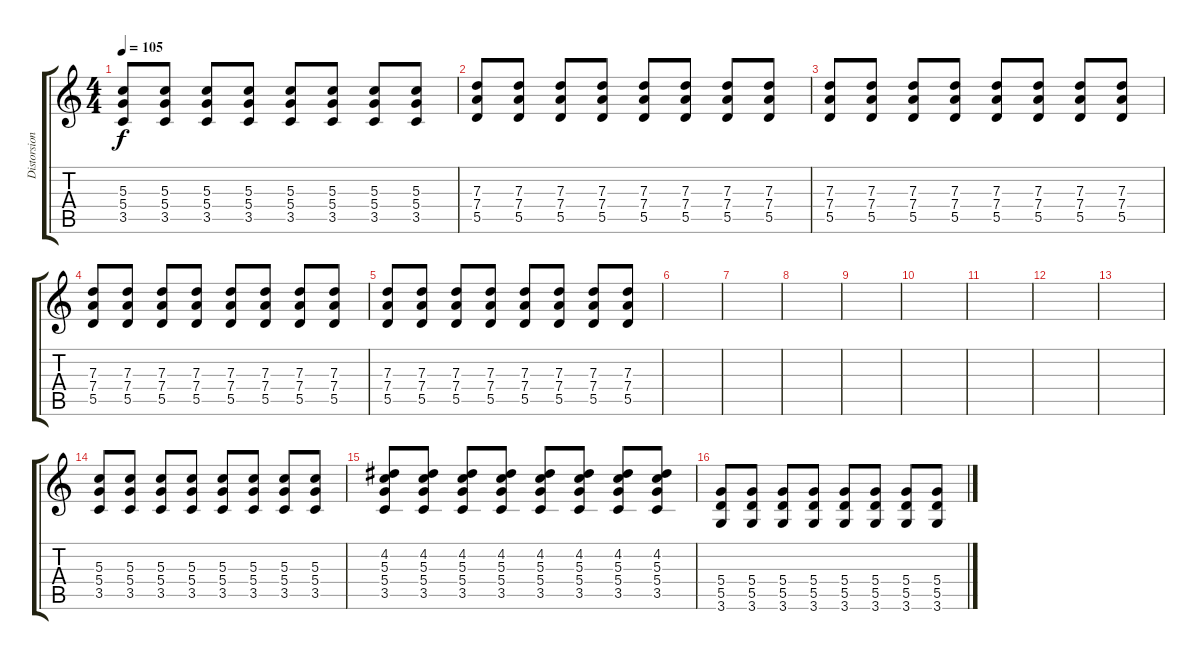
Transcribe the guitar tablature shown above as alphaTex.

\track ("Distorsion Guitar 1" "Distorsion") {instrument distortionguitar}
\staff {score tabs}
\tuning (E4 B3 G3 D3 A2 E2) {hide}
\ts (4 4)
\tempo 105
\clef g2
\ks c
(5.3 5.4 3.5).8{dy f} (5.3 5.4 3.5).8 (5.3 5.4 3.5).8 (5.3 5.4 3.5).8 (5.3 5.4 3.5).8 (5.3 5.4 3.5).8 (5.3 5.4 3.5).8 (5.3 5.4 3.5).8 |
(7.3 7.4 5.5).8 (7.3 7.4 5.5).8 (7.3 7.4 5.5).8 (7.3 7.4 5.5).8 (7.3 7.4 5.5).8 (7.3 7.4 5.5).8 (7.3 7.4 5.5).8 (7.3 7.4 5.5).8 |
(7.3 7.4 5.5).8 (7.3 7.4 5.5).8 (7.3 7.4 5.5).8 (7.3 7.4 5.5).8 (7.3 7.4 5.5).8 (7.3 7.4 5.5).8 (7.3 7.4 5.5).8 (7.3 7.4 5.5).8 |
(7.3 7.4 5.5).8 (7.3 7.4 5.5).8 (7.3 7.4 5.5).8 (7.3 7.4 5.5).8 (7.3 7.4 5.5).8 (7.3 7.4 5.5).8 (7.3 7.4 5.5).8 (7.3 7.4 5.5).8 |
(7.3 7.4 5.5).8 (7.3 7.4 5.5).8 (7.3 7.4 5.5).8 (7.3 7.4 5.5).8 (7.3 7.4 5.5).8 (7.3 7.4 5.5).8 (7.3 7.4 5.5).8 (7.3 7.4 5.5).8 |
|
|
|
|
|
|
|
|
(5.3 5.4 3.5).8 (5.3 5.4 3.5).8 (5.3 5.4 3.5).8 (5.3 5.4 3.5).8 (5.3 5.4 3.5).8 (5.3 5.4 3.5).8 (5.3 5.4 3.5).8 (5.3 5.4 3.5).8 |
(4.2 5.3 5.4 3.5).8 (4.2 5.3 5.4 3.5).8 (4.2 5.3 5.4 3.5).8 (4.2 5.3 5.4 3.5).8 (4.2 5.3 5.4 3.5).8 (4.2 5.3 5.4 3.5).8 (4.2 5.3 5.4 3.5).8 (4.2 5.3 5.4 3.5).8 |
(5.4 5.5 3.6).8 (5.4 5.5 3.6).8 (5.4 5.5 3.6).8 (5.4 5.5 3.6).8 (5.4 5.5 3.6).8 (5.4 5.5 3.6).8 (5.4 5.5 3.6).8 (5.4 5.5 3.6).8
